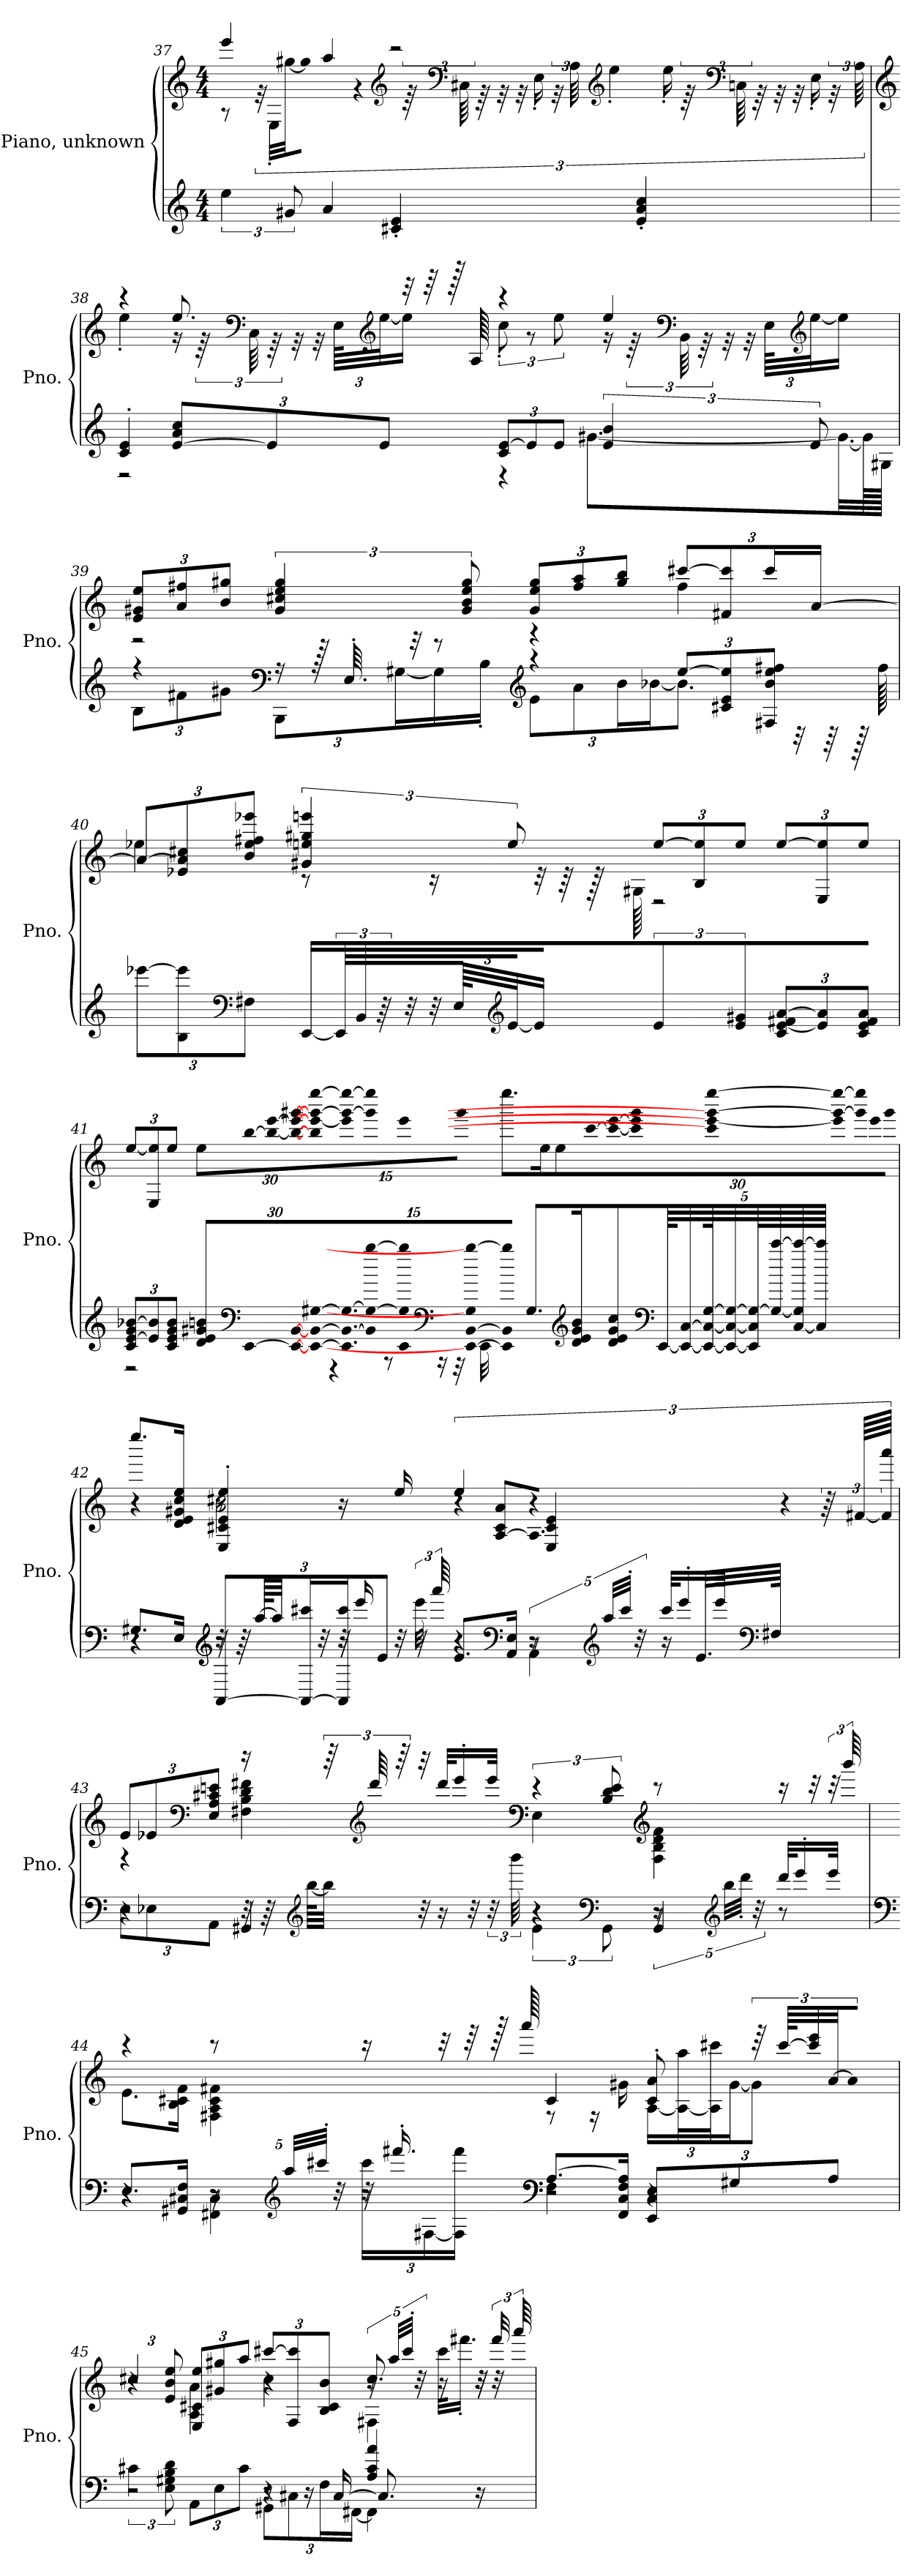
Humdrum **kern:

**kern	**kern
*part1	*part1
*staff2	*staff1
*I"Piano, unknown	*
*I'Pno.	*
!!LO:LB:g=z
*clefG2	*clefG2
*k[]	*k[]
*M4/4	*M4/4
=37	=37
*	*^
6ee\	4eee/	8r
.	.	48r
.	.	48E'\LLL
12g#X/	.	[48gg#X\J
.	.	16gg#\JJ]
4a/	4aa/	16r
.	.	96r
*	*clefF4	*
.	.	96C#X\
.	.	96r
.	.	32r
.	.	32r
.	.	16E'\
.	.	48r
.	.	96A\
*	*clefG2	*
4c#X/' 4e/'	2r	4ee'\
4e/' 4a/' 4cc/'	.	16ee'\
.	.	96r
*	*clefF4	*
.	.	96Cn\
.	.	96r
.	.	32r
.	.	32r
.	.	16E'\
.	.	48r
.	.	96A\
!!LO:LB:g=z	!!
=38	=38	=38
*	*clefG2	*
*^	*	*
4c/' 4e/'	2r	4r	4ee'\
*Xbrackettup	*	*	*
[12e/ 12a/ 12cc/L	.	8.ee/	16r
.	.	.	96r
*	*	*clefF4	*
.	.	.	96C\
12e/]	.	.	96r
.	.	.	32r
.	.	.	32r
*	*	*	*Xbrackettup
.	.	.	96E\KLLL
*	*	*clefG2	*
12e/J	.	.	[48ee\J
.	.	32r	16ee\JJ]
.	.	64r	.
.	.	128r	.
.	.	128A/	.
*	*	*	*brackettup
12c/ [12e/L	4r	4r	12cc'\
12e/]	.	.	12r
12e/J	.	.	12ee\
*brackettup	*	*	*
6e/ 6b/	[8.g#X\L	4ee/	16r
.	.	.	96r
*	*	*clefF4	*
.	.	.	96BB\
.	.	.	96r
.	.	.	32r
.	.	.	32r
*	*	*	*Xbrackettup
.	.	.	96E\KLLL
*	*	*clefG2	*
12e/	.	.	[48ee\J
.	32.g#\LL_	.	16ee\JJ]
.	128g#\LL]	.	.
.	128G#X\JJJJJ	.	.
!!LO:PB:g=z	!!
=39	=39	=39	=39
*	*Xbrackettup	*	*
4r	12B\L	12e/ 12g#X/ 12ee/L	2r
.	12f#X\	12a/ 12ff#X/	.
.	12g#X\J	12b/ 12gg#X/J	.
*clefF4	*	*	*
*	*	*brackettup	*
16r	12BBB\L	6g#/ 6cc#X/ 6ee/ 6gg#/	.
128r	.	.	.
64.E'/	.	.	.
.	[24G#X\L	.	.
32r	.	.	.
8r	16G#\]	.	.
.	.	12g#/ 12b/ 12ee/ 12gg#/	.
.	16B'\JJ	.	.
*clefG2	*	*	*
*	*	*Xbrackettup	*
4r	12e\L	12g#/ 12ee/ 12gg#/L	4r
.	12a\	12ff#/ 12aa/	.
.	24b\L	12gg#/ 12bb/J	.
.	[24b-X\J	.	.
[12ee/L	8.b-\J]	[12ccc#X/L	4ff#\
12c#X/ 12e/ 12ee/]	.	12f#X/ 12ccc#/]	.
12F#X/ 12b-/ 12ee/ 12ff#X/J	.	24ccc#/L	.
.	32r	.	.
.	.	[24a/JJ	.
.	64r	.	.
.	128r	.	.
.	128ff#\	.	.
*v	*v	*	*
!!LO:LB:g=z	!!
=40	=40	=40
[12eee-X\L	12a/L_	4ee-X\
12B\ 12eee-\]	12e-X/ 12a/] 12cc#X/	.
*clefF4	*	*
12F#X\J	12b/ 12ee-/ 12ff#X/ 12eee-X/J	.
*	*brackettup	*
[16EE/LL	6g#X/ 6een/ 6gg#X/ 6eeen/	8r
*brackettup	*	*
96EE/LL]	.	.
96BB/JJJJ	.	.
96r	.	.
32r	.	.
32r	.	16r
*Xbrackettup	*	*
96E/KLLL	.	.
*clefG2	*	*
[48e/J	12ee/	.
16e/JJ]	.	32r
.	.	64r
.	.	128r
.	.	128G#X\
*brackettup	*Xbrackettup	*
6e/	[12ee/L	2r
.	12B/ 12ee/]	.
12e/ 12g#X/	12ee/J	.
*Xbrackettup	*	*
12c/ [12e/ 12f#X/ [12a/L	[12ee/L	.
12e/] 12a/]	12E/ 12ee/]	.
12c/ 12e/ 12f#/ 12a/J	12ee/J	.
*	*v	*v
!!LO:LB:g=z
=41	=41
*^	*
12c/ [12e/ 12g/ [12b-X/L	2r	[12ee/L
12e/] 12b-/]	.	12E/ 12ee/]
12c/ 12e/ 12g/ 12b-/J	.	12ee/J
8d/ 8e/ 8g#X/ 8bn/L	.	8ee\L
*clefF4	*	*
!LO:N:vis=64	!	!LO:N:vis=256
[960%17EE/LLL	.	[1920%17bb\LLLL
!	!	!LO:N:vis=256
.	.	1920%17bb\_ [1920%17eee\J
!LO:N:vis=64	!	!LO:N:vis=64
960%17EE/_ [960%17BB/	.	960%17bb\_ 960%17eee\_ [960%17ggg#X\J
1920ryy	.	1920ryy
!LO:N:vis=64	!	!LO:N:vis=32
960%17EE/_ 960%17BB/_ [960%17G#X/	.	640%23bb\] 640%23eee\_ 640%23ggg#\_ [640%23eeee\
!LO:N:vis=64.	!	!
640%17EE/] 640%17BB/_ 640%17G#/_	.	.
!	!	!LO:N:vis=64
.	.	960%17eee\] 960%17ggg#\_ 960%17eeee\_L
!LO:N:vis=256	!	!
1920%17BB/] 1920%17G#/_ [1920%17bb/K	.	.
!LO:N:vis=64	!	!
[960%17EE/ 960%17G#/_ 960%17bb/_	.	.
!	!	!LO:N:vis=64
.	.	960%17ggg#\] 960%17eeee\]
1920ryy	.	.
!LO:N:vis=256	!	!LO:N:vis=256
1920%17EE/_ [1920%17BB/ 1920%17G#/] 1920%17bb/_L	.	1920%17eee\L
!LO:N:vis=256	!	!LO:N:vis=256
1920%17EE/] 1920%17BB/] 1920%17bb/]JJJJJ	.	1920%17ggg#\JJJJJ
8.G#/L	4r	8.eeee\L
*clefG2	*	*
16d/ 16e/ 16g#/ 16b/K	.	16ee\K
8d/ 8e/ 8g#/ 8cc/	8r	8ee\
*clefF4	*	*
!	!	!LO:N:vis=256
[80EE/KLL	16r	[1920%17ccc\LLLL
!	!	!LO:N:vis=256
.	.	1920%17ccc\_ [1920%17eee\J
40EE/_ [40C/	.	.
!	!	!LO:N:vis=64
.	.	960%17ccc\_ 960%17eee\_ [960%17ggg#\J
.	.	1920ryy
!	!	!LO:N:vis=32
.	.	640%23ccc\] 640%23eee\_ 640%23ggg#\_ [640%23eeee\
80EE/_ 80C/_ [80G#/K	.	.
40EE/_ 40C/_ 40G#/_	.	.
.	32r	.
!	!	!LO:N:vis=64
.	.	960%17eee\] 960%17ggg#\_ 960%17eeee\_L
80EE/] 80C/] 80G#/_L	.	.
80G#/_ [80ccc/	.	.
!	!	!LO:N:vis=64
.	.	960%17ggg#\] 960%17eeee\]
.	32EE\	.
[80C/ 80G#/] 80ccc/_	.	.
!	!	!LO:N:vis=256
.	.	1920%17eee\L
80C/] 80ccc/]JJJJ	.	.
!	!	!LO:N:vis=256
.	.	1920%17ggg#\JJJJJ
!!LO:LB:g=z
=42	=42	=42
*	*^	*^
*	*	*	*	*^
4r	4r	8.G#X/L	8.eeee/L	4r	4r
.	.	16E/Jk	16d/ 16e/ 16g#X/ 16cc/ 16ee/Jk	.	.
*clefG2	*	*	*	*	*
32r	8r	[12AA/L	8r	2a\ 2cc#X\	4E/' 4c#X/' 4e/' 4ee/'
64r	.	.	.	.	.
[64aa/KLLL	.	.	.	.	.
32aa/JJJ]	.	.	.	.	.
.	.	24AA/_ 24ccc#X/L	.	.	.
32r	.	.	.	.	.
32r	16r	24AA/] 24ccc#/J	16r	.	.
16eee'/	.	.	.	.	.
.	.	12e/J	.	.	.
.	32r	.	16ee/	.	.
*brackettup	*	*	*	*	*
48r	32eee\	.	.	.	.
96aaa/	.	.	.	.	.
*	*	*	*brackettup	*	*
4r	4r	8.e/L	6ee/	.	4r
.	.	.	[12A/ 12c#/ 12a/L	.	.
*clefF4	*	*	*	*	*
.	.	16AA/ 16E/Jk	.	.	.
8r	4AA\	20r	8.A/J]	4r	4E/ 4c#/ 4e/
*clefG2	*	*	*	*	*
.	.	40aa/LLL	.	.	.
.	.	40ccc#'/JJJ	.	.	.
.	.	40r	.	.	.
32ccc#/KLL	.	16r	.	.	.
16eee'/	.	.	.	.	.
.	.	32.e/LLL	32r	.	.
32eee/JJk	.	.	96r	.	.
.	.	.	[96f#X/LLLL	.	.
*clefF4	*	*	*	*	*
.	.	64F#X/JJJk	.	.	.
.	.	.	96f#/] 96aaa/JJJJ	.	.
*	*	*	*v	*v	*v
!!LO:LB:g=z
=43	=43	=43	=43
*	*Xbrackettup	*	*Xbrackettup
*	*	*	*^
4r	12E\L	2r	12e/L	4r
.	12E-X\	.	12e-X/	.
*	*	*	*clefF4	*
.	12AA\J	.	12E/ 12A/ 12c#X/ 12en/J	.
4GG#X/	32r	.	16r	4F#X\ 4B\ 4d\ 4f#X\
.	64r	.	.	.
*clefG2	*	*	*	*
.	[64bb\KLLL	.	.	.
*	*	*	*brackettup	*
.	32bb\JJJ]	.	96r	.
*	*	*	*clefG2	*
.	.	.	96ddd/	.
.	.	.	96r	.
.	32r	.	32r	.
.	16r	.	32ddd/KLL	.
.	.	.	16eee'/	.
.	32r	.	.	.
*	*brackettup	*	*	*
.	48r	.	32eee/JJk	.
.	96bbb\	.	.	.
*	*	*	*clefF4	*
4r	6e\	4r	6r	4E\
*clefF4	*	*	*	*
.	12GG#\	.	12B/ 12d/ 12e/	.
*	*	*	*clefG2	*
8r	20r	4GG#/	8r	4F#\ 4B\ 4d\ 4f#\
*clefG2	*	*	*	*
.	40bb\LLL	.	.	.
.	40ddd'\JJJ	.	.	.
.	40r	.	.	.
32ddd/KLL	8r	.	16r	.
16eee'/	.	.	.	.
.	.	.	32r	.
32eee/JJk	.	.	48r	.
.	.	.	96bbb/	.
*v	*v	*v	*	*
!!LO:LB:g=z	!!
=44	=44	=44
*clefF4	*	*
*^	*	*
*	*^	*	*
*	*	*^	*	*
4r	4r	8.E/L	4r	4r	8.e\L
.	.	16GG#X/ 16C#X/ 16F/Jk	.	.	16B\ 16c#X\ 16f\Jk
8r	8r	20r	4FF#X\ 4C#\	8r	4F#X\ 4A\ 4c#\ 4f#X\
*clefG2	*	*	*	*	*
.	.	40aa/LLL	.	.	.
.	.	40ccc#X'/JJJ	.	.	.
.	.	40r	.	.	.
*	*Xbrackettup	*	*	*	*
32r	24ccc#\LL	8r	.	16r	.
16.fff#X'/	.	.	.	.	.
.	[24F#X\	.	.	.	.
.	.	.	.	32r	.
.	24F#\] 24fff#\JJ	.	.	.	.
.	.	.	.	64r	.
.	.	.	.	128r	.
.	.	.	.	128aaa/	.
*clefF4	*	*	*	*	*
2r	4F#\	[8.A/L	2r	4c#/	8r
.	.	.	.	.	16r
.	.	16FF#/ 16C#/ 16F#/ 16A/]Jk	.	.	16g#X\
*	*	*	*	*	*Xbrackettup
.	4r	12EE/ 12C#/ 12E/L	.	8c#/' 8a/'	[24A\LL
.	.	.	.	.	48A\_ 48aa\L
.	.	.	.	.	48A\] 48ccc#X\J
.	.	12G#X/	.	.	[24g#\J
*	*	*	*	*brackettup	*
.	.	.	.	96r	8g#\J]
.	.	.	.	[96ccc#/KLLL	.
.	.	.	.	48ccc#/] 48eee/	.
.	.	12A/J	.	[48a/J	.
.	.	.	.	16a/JJ]	.
*	*v	*v	*v	*	*
*	*	*v	*v
!!LO:PB:g=z
=45	=45	=45
*	*brackettup	*
*	*^	*^
*	*	*	*	*^
*	*	*	*	*	*^
2r	6c#X\	2r	2r	4r	6cc#X/	2r
.	12E\ 12G#X\ 12B\ 12d\	.	.	.	12e/ 12b/ 12ee/	.
*	*Xbrackettup	*	*	*	*Xbrackettup	*
.	12AA\L	.	.	4A\ 4a\	12E/ 12c#X/ 12ee/L	.
.	12E\	.	.	.	12g#X/ 12gg#X/	.
.	12c#\J	.	.	.	12aa/J	.
4r	12GG#X\L	8r	4r	4cc#\	[12ccc#X/L	4r
.	12C#X\	.	.	.	12F/ 12ccc#/]	.
.	.	16r	.	.	.	.
.	24F\L	.	.	.	12B/ 12c#/ 12b/J	.
.	.	[16C#/	.	.	.	.
.	[24FF#X\JJ	.	.	.	.	.
*	*	*	*	*	*brackettup	*
4A/ 4c#/ 4a/	4FF#\]	8.C#/]	8.cc#/	8r	20r	4F#X\
.	.	.	.	.	40aa/LLL	.
.	.	.	.	.	40ccc#'/JJJ	.
.	.	.	.	.	40r	.
.	.	.	.	32ccc#\KLL	16r	.
.	.	.	.	16.fff#X'\JJ	.	.
.	.	16r	32r	.	32r	.
.	.	.	32fff#/	.	48r	.
.	.	.	.	.	96aaa/	.
*v	*v	*v	*	*	*	*
*	*v	*v	*v	*v
=	=
*-	*-
